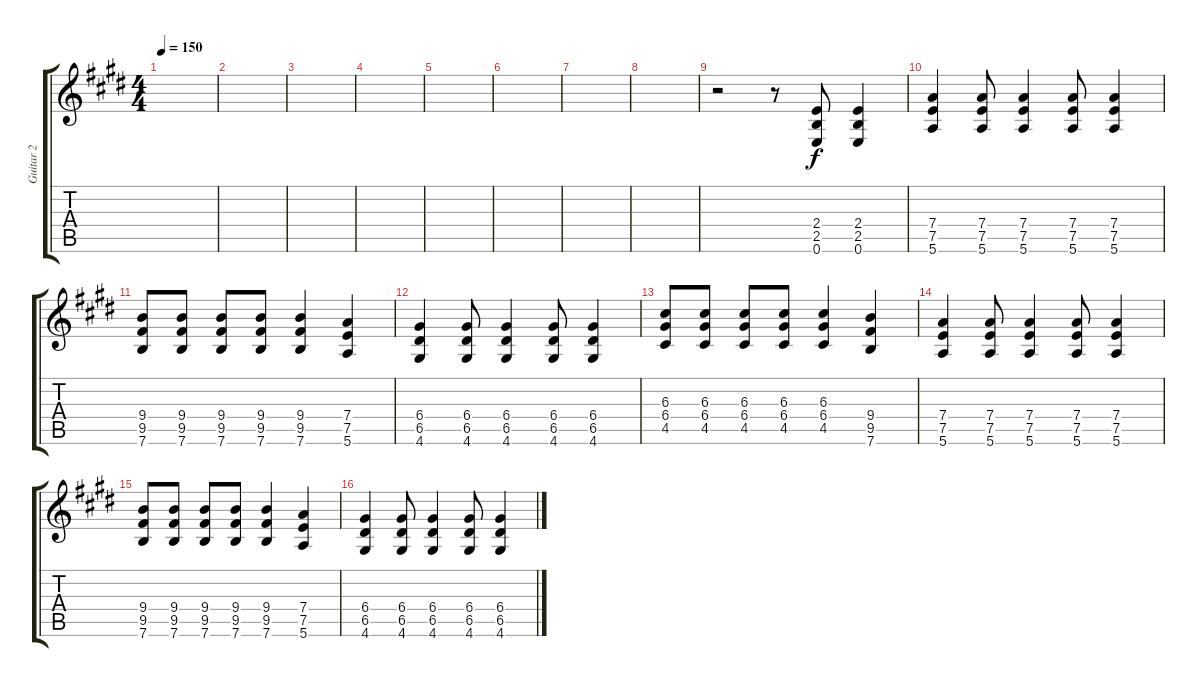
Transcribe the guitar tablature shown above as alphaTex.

\track ("Guitar 2" "Guitar 2") {instrument distortionguitar}
\staff {score tabs}
\tuning (E4 B3 G3 D3 A2 E2) {hide}
\ts (4 4)
\tempo 150
\clef g2
\ks e
|
|
|
|
|
|
|
|
r.2{volume 11} r.8 (2.4 2.5 0.6).8 (2.4 2.5 0.6).4 |
(7.4 7.5 5.6).4 (7.4 7.5 5.6).8 (7.4 7.5 5.6).4 (7.4 7.5 5.6).8 (7.4 7.5 5.6).4 |
(9.4 9.5 7.6).8 (9.4 9.5 7.6).8 (9.4 9.5 7.6).8 (9.4 9.5 7.6).8 (9.4 9.5 7.6).4 (7.4 7.5 5.6).4 |
(6.4 6.5 4.6).4 (6.4 6.5 4.6).8 (6.4 6.5 4.6).4 (6.4 6.5 4.6).8 (6.4 6.5 4.6).4 |
(6.3 6.4 4.5).8 (6.3 6.4 4.5).8 (6.3 6.4 4.5).8 (6.3 6.4 4.5).8 (6.3 6.4 4.5).4 (9.4 9.5 7.6).4 |
(7.4 7.5 5.6).4 (7.4 7.5 5.6).8 (7.4 7.5 5.6).4 (7.4 7.5 5.6).8 (7.4 7.5 5.6).4 |
(9.4 9.5 7.6).8 (9.4 9.5 7.6).8 (9.4 9.5 7.6).8 (9.4 9.5 7.6).8 (9.4 9.5 7.6).4 (7.4 7.5 5.6).4 |
(6.4 6.5 4.6).4 (6.4 6.5 4.6).8 (6.4 6.5 4.6).4 (6.4 6.5 4.6).8 (6.4 6.5 4.6).4
